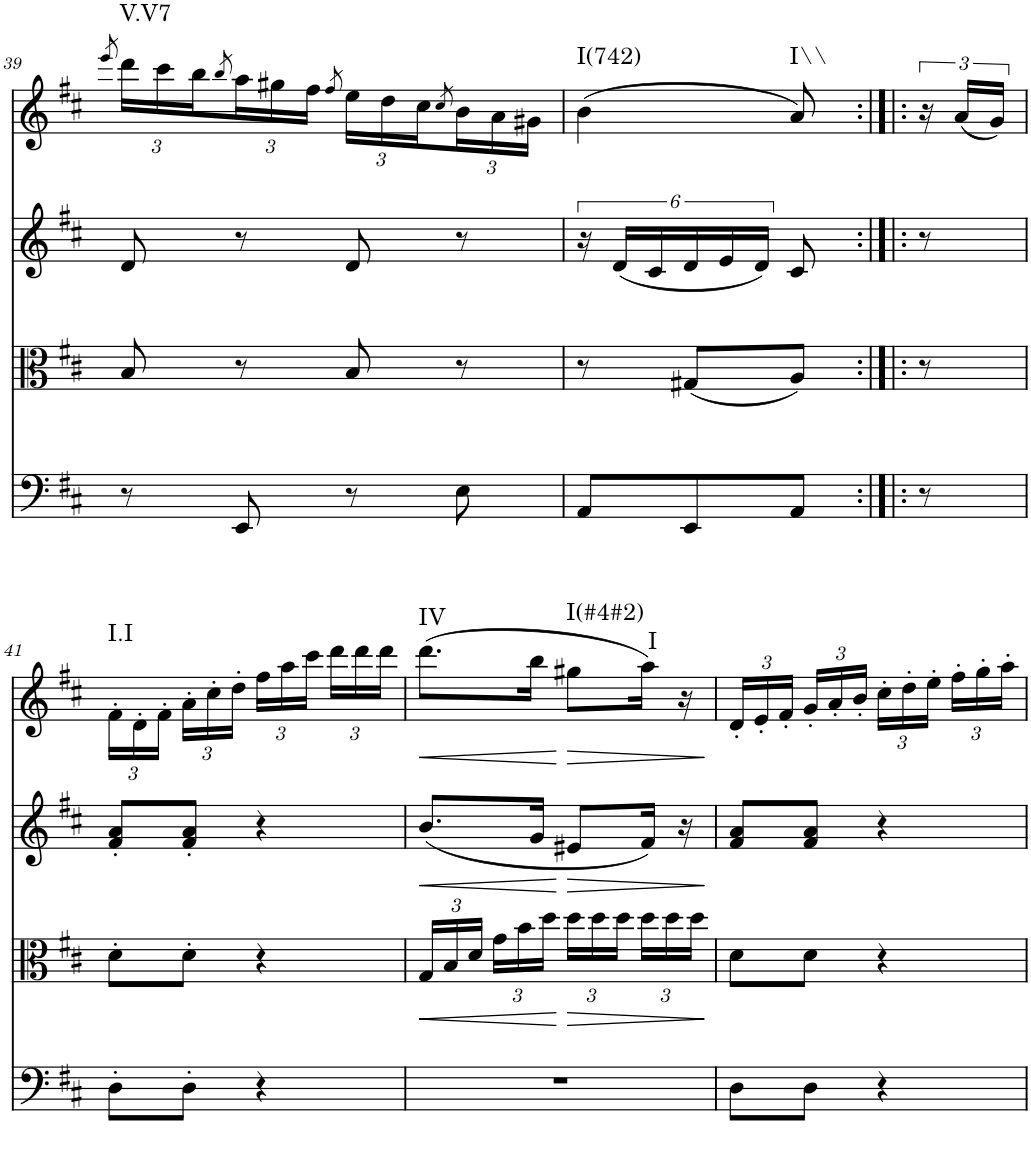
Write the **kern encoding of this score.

**kern	**kern	**dynam	**kern	**dynam	**kern	**dynam	**harte
*part4	*part3	*part3	*part2	*part2	*part1	*part1	*part1
*staff4	*staff3	*staff3	*staff2	*staff2	*staff1	*staff1	*
*I"Violoncello	*I"Viola	*	*I"Violin 2	*	*I"Violin 1	*	*
*I'Vc	*I'Vla	*	*I'Vln	*	*I'Vln	*	*
!!LO:PB:g=z
*clefF4	*clefC3	*	*clefG2	*	*clefG2	*	*
*k[f#c#]	*k[f#c#]	*	*k[f#c#]	*	*k[f#c#]	*	*
*D:	*D:	*	*D:	*	*D:	*	*
*M2/4	*M2/4	*	*M2/4	*	*M2/4	*	*
=39	=39	=39	=39	=39	=39	=39	=39
.	.	.	.	.	8qeee/	.	.
*	*	*	*	*	*Xbrackettup	*	*
!	!	!	!	!	!	!	!LO:H:kt=V.V7
8r	8B/	.	8d/	.	24ddd\LL	.	N
.	.	.	.	.	24ccc#\	.	.
.	.	.	.	.	24bb\	.	.
.	.	.	.	.	8qbb/	.	.
8EE/	8r	.	8r	.	24aa\	.	.
.	.	.	.	.	24gg#X\	.	.
.	.	.	.	.	24ff#\JJ	.	.
.	.	.	.	.	8qff#/	.	.
8r	8B/	.	8d/	.	24ee\LL	.	.
.	.	.	.	.	24dd\	.	.
.	.	.	.	.	24cc#\	.	.
.	.	.	.	.	8qcc#/	.	.
8E\	8r	.	8r	.	24b\	.	.
.	.	.	.	.	24a\	.	.
.	.	.	.	.	24g#X\JJ	.	.
=40	=40	=40	=40	=40	=40	=40	=40
!	!	!	!	!	!	!	!LO:H:kt=I(742)
8AA/L	8r	.	24r	.	(4b\	.	N
.	.	.	(24d/LL	.	.	.	.
.	.	.	24c#/	.	.	.	.
8EE/	(8G#X/L	.	24d/	.	.	.	.
.	.	.	24e/	.	.	.	.
.	.	.	24d/JJ)	.	.	.	.
!	!	!	!	!	!	!	!LO:H:kt=I\\
8AA/J	8A/J)	.	8c#/	.	8a/)	.	N
=40X5:|!|:	=40X5:|!|:	=40X5:|!|:	=40X5:|!|:	=40X5:|!|:	=40X5:|!|:	=40X5:|!|:	=40X5:|!|:
*	*	*	*	*	*brackettup	*	*
8r	8r	.	8r	.	24r	.	.
.	.	.	.	.	(24a/LL	.	.
.	.	.	.	.	24g/JJ)	.	.
!!LO:LB:g=z
=41	=41	=41	=41	=41	=41	=41	=41
*	*	*	*	*	*Xbrackettup	*	*
!	!	!	!	!	!	!	!LO:H:kt=I.I
8D'\L	8d'\L	.	8f#/' 8a/'L	.	24f#'\LL	.	N
.	.	.	.	.	24d'\	.	.
.	.	.	.	.	24f#'\JJ	.	.
8D'\J	8d'\J	.	8f#/' 8a/'J	.	24a'\LL	.	.
.	.	.	.	.	24cc#'\	.	.
.	.	.	.	.	24dd'\JJ	.	.
4r	4r	.	4r	.	24ff#\LL	.	.
.	.	.	.	.	24aa\	.	.
.	.	.	.	.	24ccc#\JJ	.	.
.	.	.	.	.	24ddd\LL	.	.
.	.	.	.	.	24ddd\	.	.
.	.	.	.	.	24ddd\JJ	.	.
=42	=42	=42	=42	=42	=42	=42	=42
*	*Xbrackettup	*	*	*	*	*	*
!	!	!LO:HP:b	!	!LO:HP:b	!	!LO:HP:b	!LO:H:kt=IV
2r	24G/LL	<	(8.b/L	<	(8.ddd\L	<	N
.	24B/	.	.	.	.	.	.
.	24d/JJ	.	.	.	.	.	.
.	24g\LL	.	.	.	.	.	.
.	24b\	.	.	.	.	.	.
.	.	.	16g/Jk	.	16bb\Jk	.	.
.	24dd\JJ	.	.	.	.	.	.
!	!	!LO:HP:n=1:b	!	!LO:HP:n=1:b	!	!LO:HP:n=1:b	!LO:H:kt=I(#4#2)
.	24dd\LL	[ >	8e#X/L	[ >	8gg#X\L	[ >	N
.	24dd\	.	.	.	.	.	.
.	24dd\JJ	.	.	.	.	.	.
!	!	!	!	!	!	!	!LO:H:kt=I
.	24dd\LL	.	16f#/Jk)	.	16aa\Jk)	.	N
.	24dd\	.	.	.	.	.	.
.	.	.	16r	.	16r	.	.
.	24dd\JJ	.	.	.	.	.	.
.	.	]	.	]	.	]	.
=43	=43	=43	=43	=43	=43	=43	=43
8D\L	8d\L	.	8f#/ 8a/L	.	24d'/LL	.	.
.	.	.	.	.	24e'/	.	.
.	.	.	.	.	24f#'/JJ	.	.
8D\J	8d\J	.	8f#/ 8a/J	.	24g'/LL	.	.
.	.	.	.	.	24a'/	.	.
.	.	.	.	.	24b'/JJ	.	.
4r	4r	.	4r	.	24cc#'\LL	.	.
.	.	.	.	.	24dd'\	.	.
.	.	.	.	.	24ee'\JJ	.	.
.	.	.	.	.	24ff#'\LL	.	.
.	.	.	.	.	24gg'\	.	.
.	.	.	.	.	24aa'\JJ	.	.
=	=	=	=	=	=	=	=
*-	*-	*-	*-	*-	*-	*-	*-
